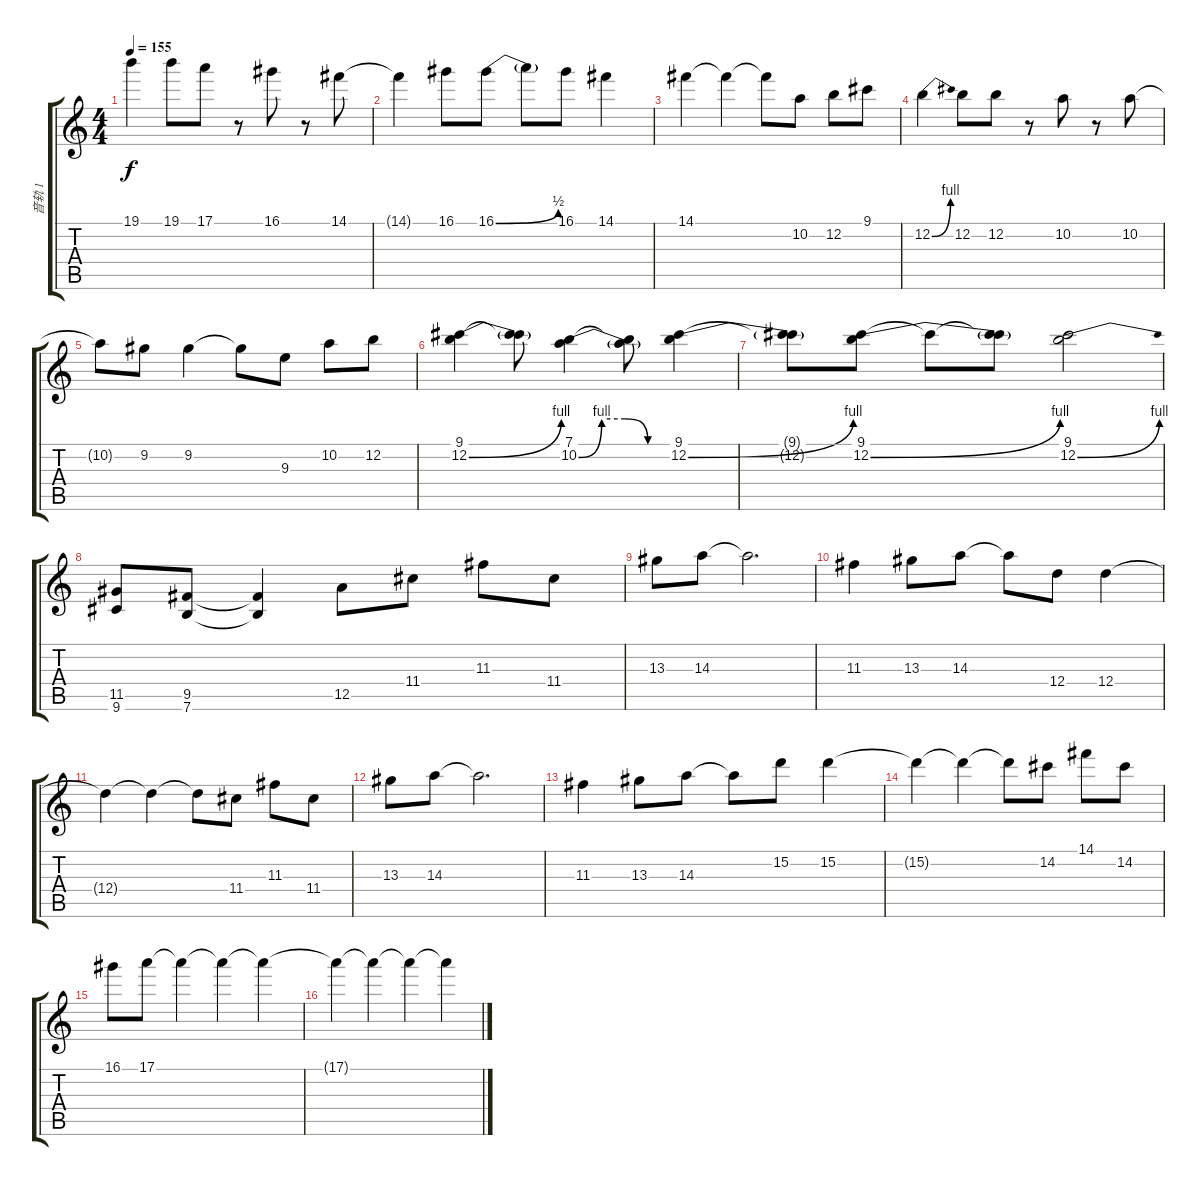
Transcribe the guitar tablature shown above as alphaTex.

\track ("音轨 1" "音轨 1") {instrument overdrivenguitar}
\staff {score tabs}
\tuning (E4 B3 G3 D3 A2 E2) {hide}
\ts (4 4)
\tempo 155
\clef g2
\ks c
19.1{t}.4{dy f} 19.1.8 17.1.8 r.8 16.1.8 r.8 14.1.8 |
14.1{t}.4 16.1.8 16.1{be (bend 0 0 60 2)}.8 16.1{t}.8 16.1.8 14.1.4 |
14.1.4 14.1{t}.4 14.1{t}.8 10.2.8 12.2.8 9.1.8 |
12.2{be (bend 0 0 60 4)}.4 12.2.8 12.2.8 r.8 10.2.8 r.8 10.2.8 |
10.2{t}.8 9.2.8 9.2.4 9.2{t}.8 9.3.8 10.2.8 12.2.8 |
(9.1 12.2{be (bend 0 0 60 4)}).4 (9.1{t} 12.2{t}).8 (7.1 10.2{be (custom 0 0 15 4 30 4 45 0 60 0)}).4 (7.1{t} 10.2{t}).8 (9.1 12.2{be (bend 0 0 60 4)}).4 |
(9.1{t} 12.2{t}).8 (9.1 12.2{be (bend 0 0 60 4)}).8 9.1{t}.8 (9.1{t} 12.2{t}).8 (9.1 12.2{be (bend 0 0 60 4)}).2 |
(11.5 9.6).8 (9.5 7.6).8 (9.5{t} 7.6{t}).4 12.5.8 11.4.8 11.3.8 11.4.8 |
13.3.8 14.3.8 14.3{t}.2{d} |
11.3.4 13.3.8 14.3.8 14.3{t}.8 12.4.8 12.4.4 |
12.4{t}.4 12.4{t}.4 12.4{t}.8 11.4.8 11.3.8 11.4.8 |
13.3.8 14.3.8 14.3{t}.2{d} |
11.3.4 13.3.8 14.3.8 14.3{t}.8 15.2.8 15.2.4 |
15.2{t}.4 15.2{t}.4 15.2{t}.8 14.2.8 14.1.8 14.2.8 |
16.1.8 17.1.8 17.1{t}.4 17.1{t}.4 17.1{t}.4 |
17.1{t}.4 17.1{t}.4 17.1{t}.4 17.1{t}.4
